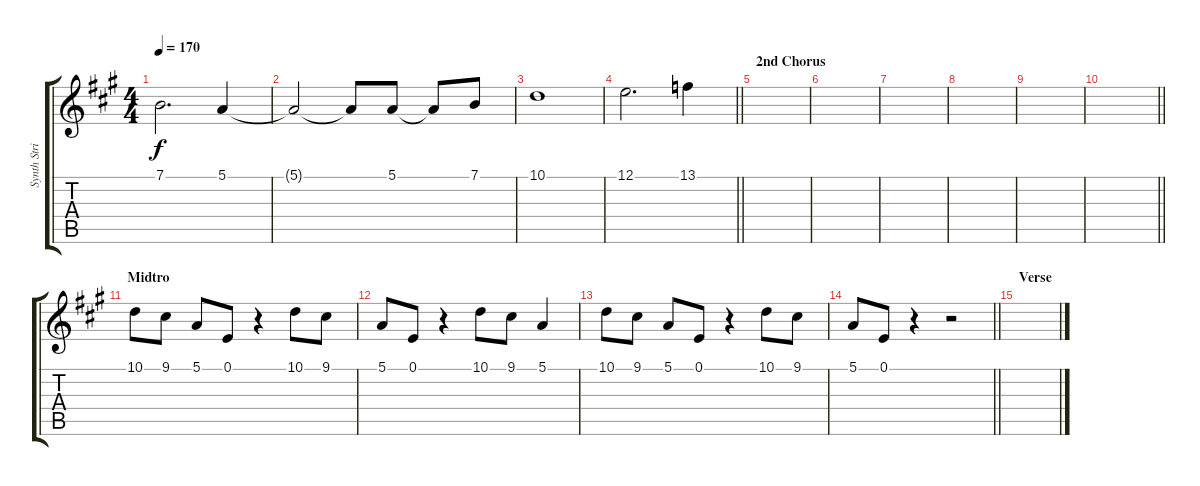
\track ("Synth Strings I" "Synth Stri") {instrument stringensemble1}
\staff {score tabs}
\tuning (E4 B3 G3 D3 A2 E2) {hide}
\ts (4 4)
\tempo 170
\clef g2
\ks a
7.1{t}.2{d dy f} 5.1.4 |
5.1{t}.2 5.1{t}.8 5.1.8 5.1{t}.8 7.1.8 |
10.1.1 |
\barLineRight lightlight
12.1.2{d} 13.1.4 |
\section ("" "2nd Chorus")
|
|
|
|
|
\barLineRight lightlight
|
\section ("" "Midtro")
10.1.8 9.1.8 5.1.8 0.1.8 r.4 10.1.8 9.1.8 |
5.1.8 0.1.8 r.4 10.1.8 9.1.8 5.1.4 |
10.1.8 9.1.8 5.1.8 0.1.8 r.4 10.1.8 9.1.8 |
\barLineRight lightlight
5.1.8 0.1.8 r.4 r.2 |
\section ("" "Verse")
